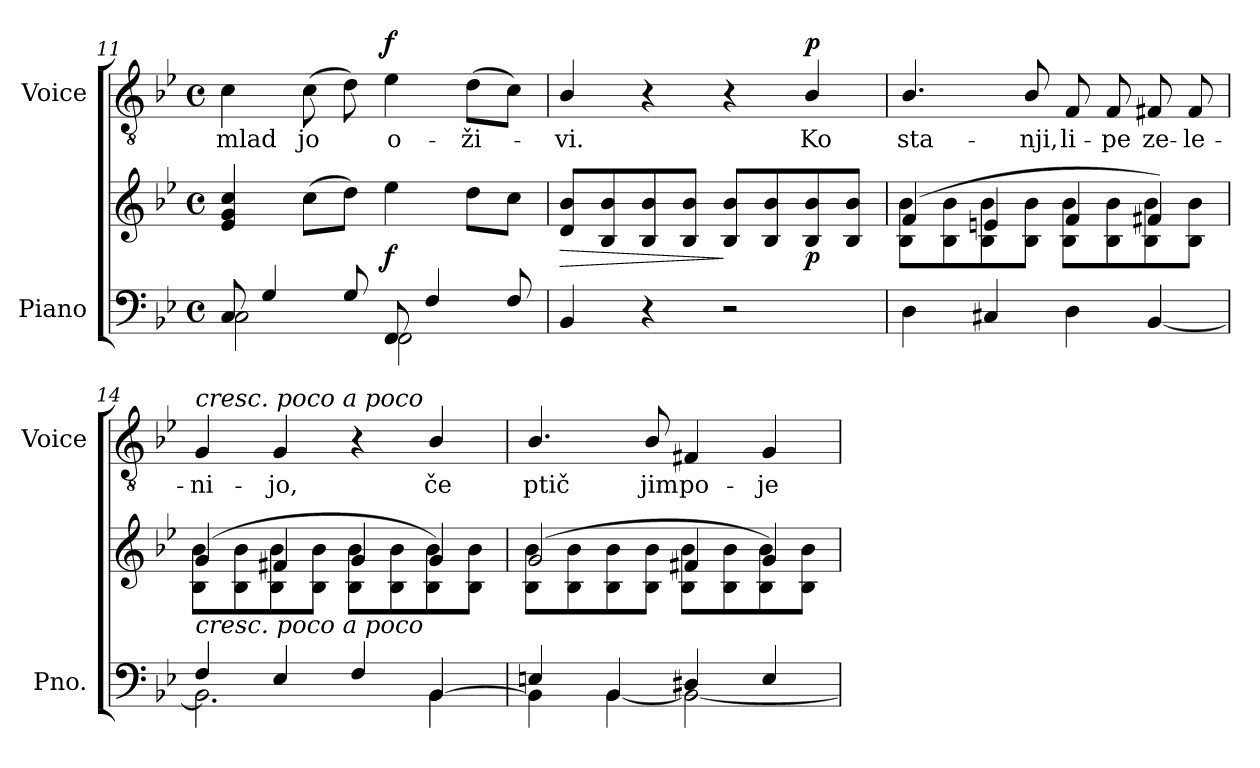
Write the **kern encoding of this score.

**kern	**kern	**dynam	**kern	**text	**dynam
*part2	*part2	*part2	*part1	*part1	*part1
*staff3	*staff2	*staff2/3	*staff1	*staff1	*staff1
*I"Piano	*	*	*I"Voice	*	*
*I'Pno.	*	*	*I'Voice	*	*
*clefF4	*clefG2	*	*clefGv2	*	*
*k[b-e-]	*k[b-e-]	*	*k[b-e-]	*	*
*B-:	*B-:	*	*B-:	*	*
*M4/4	*M4/4	*	*M4/4	*	*
*met(c)	*met(c)	*	*met(c)	*	*
=11	=11	=11	=11	=11	=11
*^	*	*	*	*	*
!	!	!	!	!	!LO:LY:b:color=#000000	!
8Ci/	2Ci\	4e-i/ 4gi 4cci	.	4ci\	-mlad	.
4Gi/	.	.	.	.	.	.
!	!	!	!	!	!LO:LY:b:color=#000000	!
.	.	(8cci\L	.	(8ci\	jo	.
8Gi/	.	8ddi\J)	.	8di\)	.	.
!	!	!	!	!	!LO:LY:b:color=#000000	!
8FFi/	2FFi\	4ee-i\	f	4e-i\	o-	f
4Fi/	.	.	.	.	.	.
!	!	!	!	!	!LO:LY:b:color=#000000	!
.	.	8ddi\L	.	(8di\L	-ži-	.
8Fi/	.	8cci\J	.	8ci\J)	.	.
*v	*v	*	*	*	*	*
=12	=12	=12	=12	=12	=12
!	!	!LO:HP:b	!	!	!
!	!	!	!	!LO:LY:b:color=#000000	!
4BB-i/	8di/ 8b-iL	>	4B-i/	-vi.	.
.	8B-i/ 8b-i	.	.	.	.
4r	8B-i/ 8b-i	.	4r	.	.
.	8B-i/ 8b-iJ	.	.	.	.
2r	8B-i/ 8b-iL	]	4r	.	.
.	8B-i/ 8b-i	.	.	.	.
!	!	!	!	!LO:LY:b:color=#000000	!
.	8B-i/ 8b-i	p	4B-i/	Ko	p
.	8B-i/ 8b-iJ	.	.	.	.
!!LO:LB:g=z
=13	=13	=13	=13	=13	=13
*^	*^	*	*	*	*
!	!	!	!	!	!	!LO:LY:b:color=#000000	!
4Di\	2.ryy	(4fi/	8B-i\ 8b-iL	.	4.B-i/	sta-	.
.	.	.	8B-i\ 8b-i	.	.	.	.
4C#Xi/	.	4eni/	8B-i\ 8b-i	.	.	.	.
!	!	!	!	!	!	!LO:LY:b:color=#000000	!
.	.	.	8B-i\ 8b-iJ	.	8B-i/	-nji,	.
!	!	!	!	!	!	!LO:LY:b:color=#000000	!
4Di\	.	4fi/	8B-i\ 8b-iL	.	8Fi/	li-	.
!	!	!	!	!	!	!LO:LY:b:color=#000000	!
.	.	.	8B-i\ 8b-i	.	8Fi/	-pe	.
!	!	!	!	!	!	!LO:LY:b:color=#000000	!
4ryy	[4BB-i/	4f#Xi/)	8B-i\ 8b-i	.	8F#Xi/	ze-	.
!	!	!	!	!	!	!LO:LY:b:color=#000000	!
.	.	.	8B-i\ 8b-iJ	.	8F#i/	-le-	.
=14	=14	=14	=14	=14	=14	=14	=14
!	!	!	!	!	!LO:TX:a:i:t=cresc.  poco a poco	!	!
!LO:TX:a:i:t=cresc.  poco a poco	!	!	!	!	!	!	!
!	!	!	!	!	!	!LO:LY:b:color=#000000	!
4Fi/	2.BB-i\]	(4gi/	8B-i\ 8b-iL	.	4Gi/	-ni-	.
.	.	.	8B-i\ 8b-i	.	.	.	.
!	!	!	!	!	!	!LO:LY:b:color=#000000	!
4E-i/	.	4f#Xi/	8B-i\ 8b-i	.	4Gi/	-jo,	.
.	.	.	8B-i\ 8b-iJ	.	.	.	.
4Fi/	.	4gi/	8B-i\ 8b-iL	.	4r	.	.
.	.	.	8B-i\ 8b-i	.	.	.	.
!	!	!	!	!	!	!LO:LY:b:color=#000000	!
[4BB-i/	4BB-i\	4gi/)	8B-i\ 8b-i	.	4B-i/	če	.
.	.	.	8B-i\ 8b-iJ	.	.	.	.
=15	=15	=15	=15	=15	=15	=15	=15
!	!	!	!	!	!	!LO:LY:b:color=#000000	!
4Eni/	4BB-i\]	(2gi/	8B-i\ 8b-iL	.	4.B-i/	ptič	.
.	.	.	8B-i\ 8b-i	.	.	.	.
4BB-i/	[4BB-i\	.	8B-i\ 8b-i	.	.	.	.
!	!	!	!	!	!	!LO:LY:b:color=#000000	!
.	.	.	8B-i\ 8b-iJ	.	8B-i/	jim	.
!	!	!	!	!	!	!LO:LY:b:color=#000000	!
4D#Xi/	2BB-i\_	4f#Xi/	8B-i\ 8b-iL	.	4F#Xi/	po-	.
.	.	.	8B-i\ 8b-i	.	.	.	.
!	!	!	!	!	!	!LO:LY:b:color=#000000	!
4Ei/	.	4gi/)	8B-i\ 8b-i	.	4Gi/	-je	.
.	.	.	8B-i\ 8b-iJ	.	.	.	.
*v	*v	*	*	*	*	*	*
*	*v	*v	*	*	*	*
=	=	=	=	=	=
*-	*-	*-	*-	*-	*-
